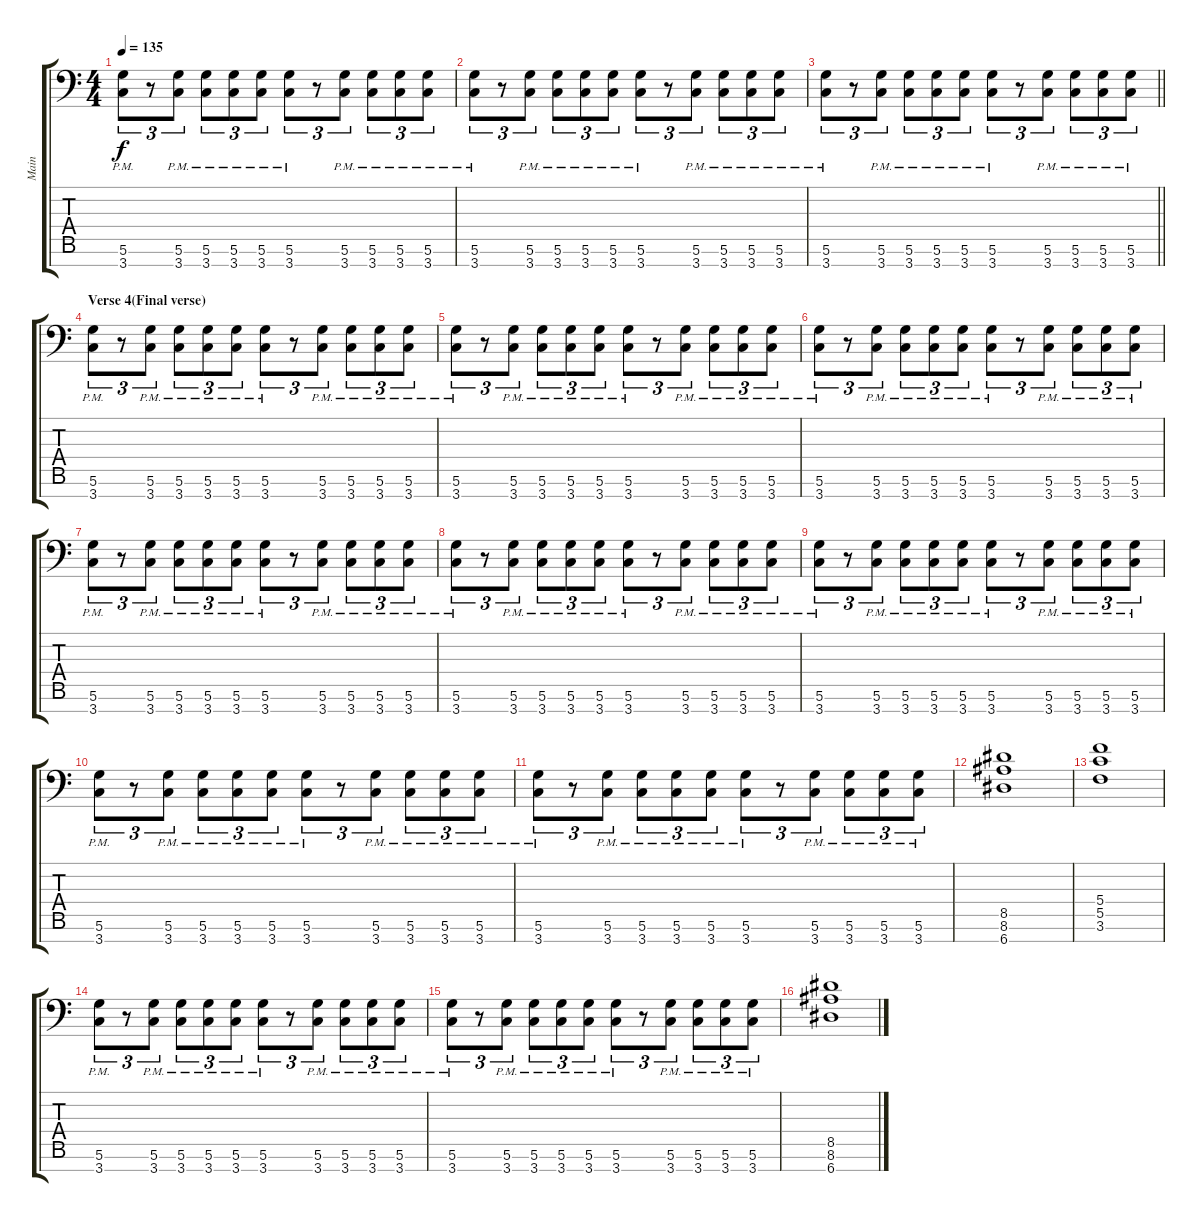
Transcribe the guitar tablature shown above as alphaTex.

\track ("Main" "Main") {instrument distortionguitar}
\staff {score tabs}
\tuning (D4 A3 F3 C3 G2 D2 A1) {hide}
\ts (4 4)
\tempo 135
\clef f4
\ks c
(5.6{pm} 3.7{pm}).8{tu (3 2) dy f} r.8{tu (3 2)} (5.6{pm} 3.7{pm}).8{tu (3 2)} (5.6{pm} 3.7{pm}).8{tu (3 2)} (5.6{pm} 3.7{pm}).8{tu (3 2)} (5.6{pm} 3.7{pm}).8{tu (3 2)} (5.6{pm} 3.7{pm}).8{tu (3 2)} r.8{tu (3 2)} (5.6{pm} 3.7{pm}).8{tu (3 2)} (5.6{pm} 3.7{pm}).8{tu (3 2)} (5.6{pm} 3.7{pm}).8{tu (3 2)} (5.6{pm} 3.7{pm}).8{tu (3 2)} |
(5.6{pm} 3.7{pm}).8{tu (3 2)} r.8{tu (3 2)} (5.6{pm} 3.7{pm}).8{tu (3 2)} (5.6{pm} 3.7{pm}).8{tu (3 2)} (5.6{pm} 3.7{pm}).8{tu (3 2)} (5.6{pm} 3.7{pm}).8{tu (3 2)} (5.6{pm} 3.7{pm}).8{tu (3 2)} r.8{tu (3 2)} (5.6{pm} 3.7{pm}).8{tu (3 2)} (5.6{pm} 3.7{pm}).8{tu (3 2)} (5.6{pm} 3.7{pm}).8{tu (3 2)} (5.6{pm} 3.7{pm}).8{tu (3 2)} |
\barLineRight lightlight
(5.6{pm} 3.7{pm}).8{tu (3 2)} r.8{tu (3 2)} (5.6{pm} 3.7{pm}).8{tu (3 2)} (5.6{pm} 3.7{pm}).8{tu (3 2)} (5.6{pm} 3.7{pm}).8{tu (3 2)} (5.6{pm} 3.7{pm}).8{tu (3 2)} (5.6{pm} 3.7{pm}).8{tu (3 2)} r.8{tu (3 2)} (5.6{pm} 3.7{pm}).8{tu (3 2)} (5.6{pm} 3.7{pm}).8{tu (3 2)} (5.6{pm} 3.7{pm}).8{tu (3 2)} (5.6{pm} 3.7{pm}).8{tu (3 2)} |
\section ("" "Verse 4(Final verse)")
(5.6{pm} 3.7{pm}).8{tu (3 2)} r.8{tu (3 2)} (5.6{pm} 3.7{pm}).8{tu (3 2)} (5.6{pm} 3.7{pm}).8{tu (3 2)} (5.6{pm} 3.7{pm}).8{tu (3 2)} (5.6{pm} 3.7{pm}).8{tu (3 2)} (5.6{pm} 3.7{pm}).8{tu (3 2)} r.8{tu (3 2)} (5.6{pm} 3.7{pm}).8{tu (3 2)} (5.6{pm} 3.7{pm}).8{tu (3 2)} (5.6{pm} 3.7{pm}).8{tu (3 2)} (5.6{pm} 3.7{pm}).8{tu (3 2)} |
(5.6{pm} 3.7{pm}).8{tu (3 2)} r.8{tu (3 2)} (5.6{pm} 3.7{pm}).8{tu (3 2)} (5.6{pm} 3.7{pm}).8{tu (3 2)} (5.6{pm} 3.7{pm}).8{tu (3 2)} (5.6{pm} 3.7{pm}).8{tu (3 2)} (5.6{pm} 3.7{pm}).8{tu (3 2)} r.8{tu (3 2)} (5.6{pm} 3.7{pm}).8{tu (3 2)} (5.6{pm} 3.7{pm}).8{tu (3 2)} (5.6{pm} 3.7{pm}).8{tu (3 2)} (5.6{pm} 3.7{pm}).8{tu (3 2)} |
(5.6{pm} 3.7{pm}).8{tu (3 2)} r.8{tu (3 2)} (5.6{pm} 3.7{pm}).8{tu (3 2)} (5.6{pm} 3.7{pm}).8{tu (3 2)} (5.6{pm} 3.7{pm}).8{tu (3 2)} (5.6{pm} 3.7{pm}).8{tu (3 2)} (5.6{pm} 3.7{pm}).8{tu (3 2)} r.8{tu (3 2)} (5.6{pm} 3.7{pm}).8{tu (3 2)} (5.6{pm} 3.7{pm}).8{tu (3 2)} (5.6{pm} 3.7{pm}).8{tu (3 2)} (5.6{pm} 3.7{pm}).8{tu (3 2)} |
(5.6{pm} 3.7{pm}).8{tu (3 2)} r.8{tu (3 2)} (5.6{pm} 3.7{pm}).8{tu (3 2)} (5.6{pm} 3.7{pm}).8{tu (3 2)} (5.6{pm} 3.7{pm}).8{tu (3 2)} (5.6{pm} 3.7{pm}).8{tu (3 2)} (5.6{pm} 3.7{pm}).8{tu (3 2)} r.8{tu (3 2)} (5.6{pm} 3.7{pm}).8{tu (3 2)} (5.6{pm} 3.7{pm}).8{tu (3 2)} (5.6{pm} 3.7{pm}).8{tu (3 2)} (5.6{pm} 3.7{pm}).8{tu (3 2)} |
(5.6{pm} 3.7{pm}).8{tu (3 2)} r.8{tu (3 2)} (5.6{pm} 3.7{pm}).8{tu (3 2)} (5.6{pm} 3.7{pm}).8{tu (3 2)} (5.6{pm} 3.7{pm}).8{tu (3 2)} (5.6{pm} 3.7{pm}).8{tu (3 2)} (5.6{pm} 3.7{pm}).8{tu (3 2)} r.8{tu (3 2)} (5.6{pm} 3.7{pm}).8{tu (3 2)} (5.6{pm} 3.7{pm}).8{tu (3 2)} (5.6{pm} 3.7{pm}).8{tu (3 2)} (5.6{pm} 3.7{pm}).8{tu (3 2)} |
(5.6{pm} 3.7{pm}).8{tu (3 2)} r.8{tu (3 2)} (5.6{pm} 3.7{pm}).8{tu (3 2)} (5.6{pm} 3.7{pm}).8{tu (3 2)} (5.6{pm} 3.7{pm}).8{tu (3 2)} (5.6{pm} 3.7{pm}).8{tu (3 2)} (5.6{pm} 3.7{pm}).8{tu (3 2)} r.8{tu (3 2)} (5.6{pm} 3.7{pm}).8{tu (3 2)} (5.6{pm} 3.7{pm}).8{tu (3 2)} (5.6{pm} 3.7{pm}).8{tu (3 2)} (5.6{pm} 3.7{pm}).8{tu (3 2)} |
(5.6{pm} 3.7{pm}).8{tu (3 2)} r.8{tu (3 2)} (5.6{pm} 3.7{pm}).8{tu (3 2)} (5.6{pm} 3.7{pm}).8{tu (3 2)} (5.6{pm} 3.7{pm}).8{tu (3 2)} (5.6{pm} 3.7{pm}).8{tu (3 2)} (5.6{pm} 3.7{pm}).8{tu (3 2)} r.8{tu (3 2)} (5.6{pm} 3.7{pm}).8{tu (3 2)} (5.6{pm} 3.7{pm}).8{tu (3 2)} (5.6{pm} 3.7{pm}).8{tu (3 2)} (5.6{pm} 3.7{pm}).8{tu (3 2)} |
(5.6{pm} 3.7{pm}).8{tu (3 2)} r.8{tu (3 2)} (5.6{pm} 3.7{pm}).8{tu (3 2)} (5.6{pm} 3.7{pm}).8{tu (3 2)} (5.6{pm} 3.7{pm}).8{tu (3 2)} (5.6{pm} 3.7{pm}).8{tu (3 2)} (5.6{pm} 3.7{pm}).8{tu (3 2)} r.8{tu (3 2)} (5.6{pm} 3.7{pm}).8{tu (3 2)} (5.6{pm} 3.7{pm}).8{tu (3 2)} (5.6{pm} 3.7{pm}).8{tu (3 2)} (5.6{pm} 3.7{pm}).8{tu (3 2)} |
(8.5 8.6 6.7).1 |
(5.4 5.5 3.6).1 |
(5.6{pm} 3.7{pm}).8{tu (3 2)} r.8{tu (3 2)} (5.6{pm} 3.7{pm}).8{tu (3 2)} (5.6{pm} 3.7{pm}).8{tu (3 2)} (5.6{pm} 3.7{pm}).8{tu (3 2)} (5.6{pm} 3.7{pm}).8{tu (3 2)} (5.6{pm} 3.7{pm}).8{tu (3 2)} r.8{tu (3 2)} (5.6{pm} 3.7{pm}).8{tu (3 2)} (5.6{pm} 3.7{pm}).8{tu (3 2)} (5.6{pm} 3.7{pm}).8{tu (3 2)} (5.6{pm} 3.7{pm}).8{tu (3 2)} |
(5.6{pm} 3.7{pm}).8{tu (3 2)} r.8{tu (3 2)} (5.6{pm} 3.7{pm}).8{tu (3 2)} (5.6{pm} 3.7{pm}).8{tu (3 2)} (5.6{pm} 3.7{pm}).8{tu (3 2)} (5.6{pm} 3.7{pm}).8{tu (3 2)} (5.6{pm} 3.7{pm}).8{tu (3 2)} r.8{tu (3 2)} (5.6{pm} 3.7{pm}).8{tu (3 2)} (5.6{pm} 3.7{pm}).8{tu (3 2)} (5.6{pm} 3.7{pm}).8{tu (3 2)} (5.6{pm} 3.7{pm}).8{tu (3 2)} |
(8.5 8.6 6.7).1
